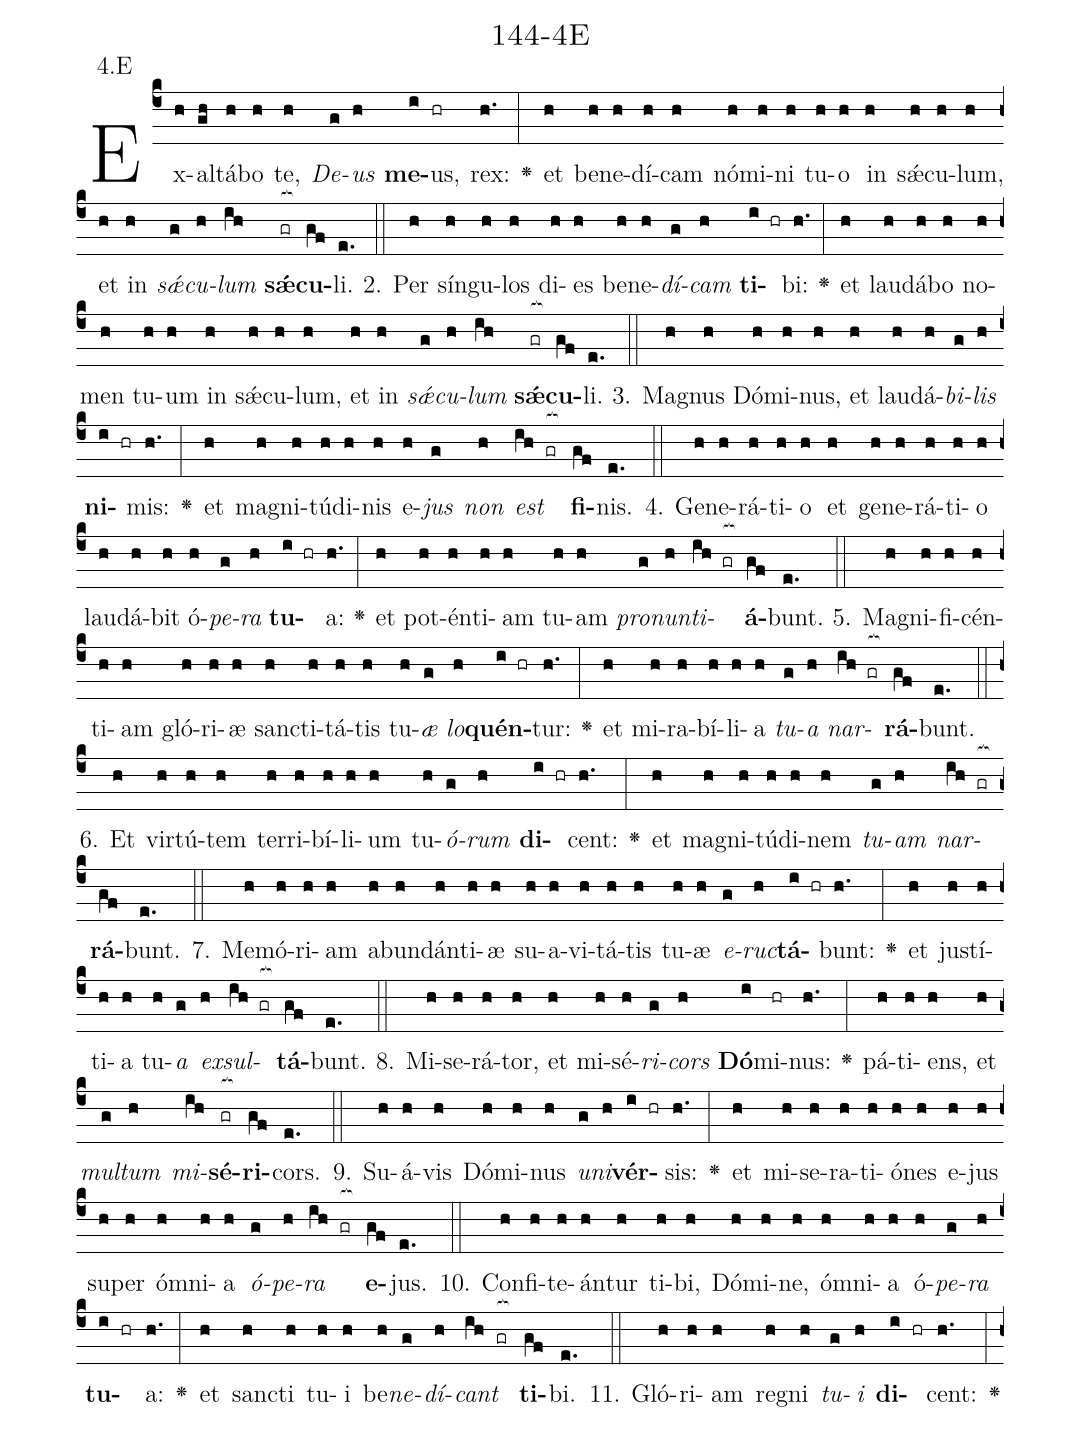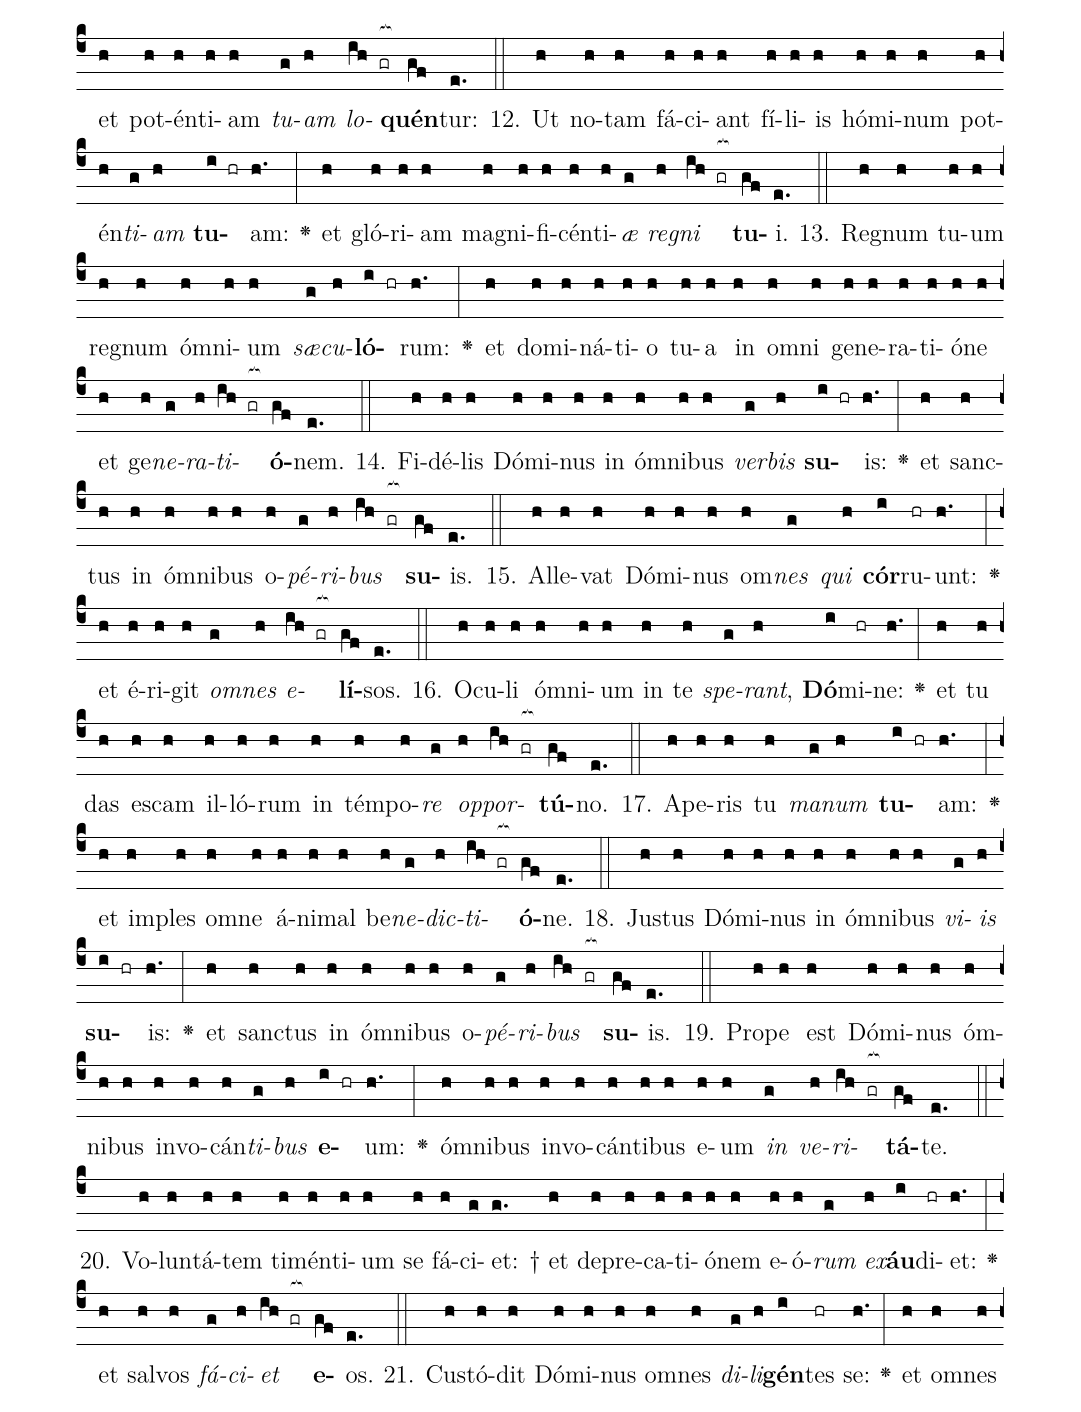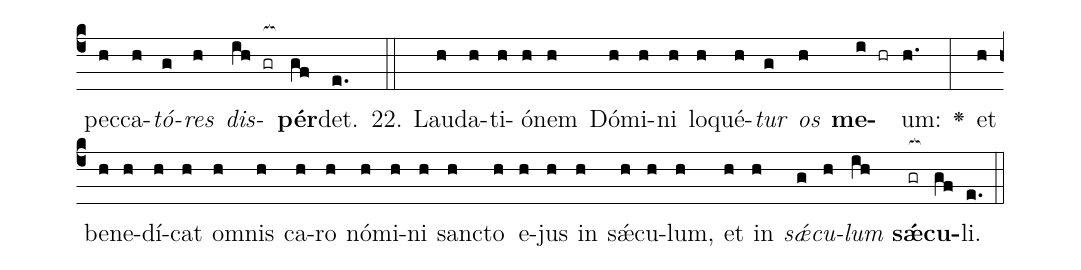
name: 144-4E;
annotation: 4.E;
%%
(c4)Ex(h)al(gh)tá(h)bo(h) te,(h) <i>De</i>(g)<i>us</i>(h) <b>me</b>(i)us,(hr) rex:(h.) <v>\greheightstar</v>(:) et(h) be(h)ne(h)dí(h)cam(h) nó(h)mi(h)ni(h) tu(h)o(h) in(h) sǽ(h)cu(h)lum,(h) et(h) in(h) <i>sǽ</i>(g)<i>cu</i>(h)<i>lum</i>(ih) <b>sǽ</b>(gr[ocb:1{])<b>cu</b>(gf[ocb:0}])li.(e.) (::)
2. Per(h) sín(h)gu(h)los(h) di(h)es(h) be(h)ne(h)<i>dí</i>(g)<i>cam</i>(h) <b>ti</b>(i hr)bi:(h.) <v>\greheightstar</v>(:) et(h) lau(h)dá(h)bo(h) no(h)men(h) tu(h)um(h) in(h) sǽ(h)cu(h)lum,(h) et(h) in(h) <i>sǽ</i>(g)<i>cu</i>(h)<i>lum</i>(ih) <b>sǽ</b>(gr[ocb:1{])<b>cu</b>(gf[ocb:0}])li.(e.) (::)
3. Ma(h)gnus(h) Dó(h)mi(h)nus,(h) et(h) lau(h)dá(h)<i>bi</i>(g)<i>lis</i>(h) <b>ni</b>(i hr)mis:(h.) <v>\greheightstar</v>(:) et(h) ma(h)gni(h)tú(h)di(h)nis(h) e(h)<i>jus</i>(g) <i>non</i>(h) <i>est</i>(ih gr[ocb:1{]) <b>fi</b>(gf[ocb:0}])nis.(e.) (::)
4. Ge(h)ne(h)rá(h)ti(h)o(h) et(h) ge(h)ne(h)rá(h)ti(h)o(h) lau(h)dá(h)bit(h) ó(h)<i>pe</i>(g)<i>ra</i>(h) <b>tu</b>(i hr)a:(h.) <v>\greheightstar</v>(:) et(h) pot(h)én(h)ti(h)am(h) tu(h)am(h) <i>pro</i>(g)<i>nun</i>(h)<i>ti</i>(ih gr[ocb:1{])<b>á</b>(gf[ocb:0}])bunt.(e.) (::)
5. Ma(h)gni(h)fi(h)cén(h)ti(h)am(h) gló(h)ri(h)æ(h) sanc(h)ti(h)tá(h)tis(h) tu(h)<i>æ</i>(g) <i>lo</i>(h)<b>quén</b>(i hr)tur:(h.) <v>\greheightstar</v>(:) et(h) mi(h)ra(h)bí(h)li(h)a(h) <i>tu</i>(g)<i>a</i>(h) <i>nar</i>(ih gr[ocb:1{])<b>rá</b>(gf[ocb:0}])bunt.(e.) (::)
6. Et(h) vir(h)tú(h)tem(h) ter(h)ri(h)bí(h)li(h)um(h) tu(h)<i>ó</i>(g)<i>rum</i>(h) <b>di</b>(i hr)cent:(h.) <v>\greheightstar</v>(:) et(h) ma(h)gni(h)tú(h)di(h)nem(h) <i>tu</i>(g)<i>am</i>(h) <i>nar</i>(ih gr[ocb:1{])<b>rá</b>(gf[ocb:0}])bunt.(e.) (::)
7. Me(h)mó(h)ri(h)am(h) ab(h)un(h)dán(h)ti(h)æ(h) su(h)a(h)vi(h)tá(h)tis(h) tu(h)æ(h) <i>e</i>(g)<i>ruc</i>(h)<b>tá</b>(i hr)bunt:(h.) <v>\greheightstar</v>(:) et(h) jus(h)tí(h)ti(h)a(h) tu(h)<i>a</i>(g) <i>ex</i>(h)<i>sul</i>(ih gr[ocb:1{])<b>tá</b>(gf[ocb:0}])bunt.(e.) (::)
8. Mi(h)se(h)rá(h)tor,(h) et(h) mi(h)sé(h)<i>ri</i>(g)<i>cors</i>(h) <b>Dó</b>(i)mi(hr)nus:(h.) <v>\greheightstar</v>(:) pá(h)ti(h)ens,(h) et(h) <i>mul</i>(g)<i>tum</i>(h) <i>mi</i>(ih)<b>sé</b>(gr[ocb:1{])<b>ri</b>(gf[ocb:0}])cors.(e.) (::)
9. Su(h)á(h)vis(h) Dó(h)mi(h)nus(h) <i>u</i>(g)<i>ni</i>(h)<b>vér</b>(i hr)sis:(h.) <v>\greheightstar</v>(:) et(h) mi(h)se(h)ra(h)ti(h)ó(h)nes(h) e(h)jus(h) su(h)per(h) óm(h)ni(h)a(h) <i>ó</i>(g)<i>pe</i>(h)<i>ra</i>(ih gr[ocb:1{]) <b>e</b>(gf[ocb:0}])jus.(e.) (::)
10. Con(h)fi(h)te(h)án(h)tur(h) ti(h)bi,(h) Dó(h)mi(h)ne,(h) óm(h)ni(h)a(h) ó(h)<i>pe</i>(g)<i>ra</i>(h) <b>tu</b>(i hr)a:(h.) <v>\greheightstar</v>(:) et(h) sanc(h)ti(h) tu(h)i(h) be(h)<i>ne</i>(g)<i>dí</i>(h)<i>cant</i>(ih gr[ocb:1{]) <b>ti</b>(gf[ocb:0}])bi.(e.) (::)
11. Gló(h)ri(h)am(h) re(h)gni(h) <i>tu</i>(g)<i>i</i>(h) <b>di</b>(i hr)cent:(h.) <v>\greheightstar</v>(:) et(h) pot(h)én(h)ti(h)am(h) <i>tu</i>(g)<i>am</i>(h) <i>lo</i>(ih gr[ocb:1{])<b>quén</b>(gf[ocb:0}])tur:(e.) (::)
12. Ut(h) no(h)tam(h) fá(h)ci(h)ant(h) fí(h)li(h)is(h) hó(h)mi(h)num(h) pot(h)én(h)<i>ti</i>(g)<i>am</i>(h) <b>tu</b>(i hr)am:(h.) <v>\greheightstar</v>(:) et(h) gló(h)ri(h)am(h) ma(h)gni(h)fi(h)cén(h)ti(h)<i>æ</i>(g) <i>re</i>(h)<i>gni</i>(ih gr[ocb:1{]) <b>tu</b>(gf[ocb:0}])i.(e.) (::)
13. Re(h)gnum(h) tu(h)um(h) re(h)gnum(h) óm(h)ni(h)um(h) <i>sæ</i>(g)<i>cu</i>(h)<b>ló</b>(i hr)rum:(h.) <v>\greheightstar</v>(:) et(h) do(h)mi(h)ná(h)ti(h)o(h) tu(h)a(h) in(h) om(h)ni(h) ge(h)ne(h)ra(h)ti(h)ó(h)ne(h) et(h) ge(h)<i>ne</i>(g)<i>ra</i>(h)<i>ti</i>(ih gr[ocb:1{])<b>ó</b>(gf[ocb:0}])nem.(e.) (::)
14. Fi(h)dé(h)lis(h) Dó(h)mi(h)nus(h) in(h) óm(h)ni(h)bus(h) <i>ver</i>(g)<i>bis</i>(h) <b>su</b>(i hr)is:(h.) <v>\greheightstar</v>(:) et(h) sanc(h)tus(h) in(h) óm(h)ni(h)bus(h) o(h)<i>pé</i>(g)<i>ri</i>(h)<i>bus</i>(ih gr[ocb:1{]) <b>su</b>(gf[ocb:0}])is.(e.) (::)
15. Al(h)le(h)vat(h) Dó(h)mi(h)nus(h) om(h)<i>nes</i>(g) <i>qui</i>(h) <b>cór</b>(i)ru(hr)unt:(h.) <v>\greheightstar</v>(:) et(h) é(h)ri(h)git(h) <i>om</i>(g)<i>nes</i>(h) <i>e</i>(ih gr[ocb:1{])<b>lí</b>(gf[ocb:0}])sos.(e.) (::)
16. O(h)cu(h)li(h) óm(h)ni(h)um(h) in(h) te(h) <i>spe</i>(g)<i>rant</i>,(h) <b>Dó</b>(i)mi(hr)ne:(h.) <v>\greheightstar</v>(:) et(h) tu(h) das(h) es(h)cam(h) il(h)ló(h)rum(h) in(h) tém(h)po(h)<i>re</i>(g) <i>op</i>(h)<i>por</i>(ih gr[ocb:1{])<b>tú</b>(gf[ocb:0}])no.(e.) (::)
17. A(h)pe(h)ris(h) tu(h) <i>ma</i>(g)<i>num</i>(h) <b>tu</b>(i hr)am:(h.) <v>\greheightstar</v>(:) et(h) im(h)ples(h) om(h)ne(h) á(h)ni(h)mal(h) be(h)<i>ne</i>(g)<i>dic</i>(h)<i>ti</i>(ih gr[ocb:1{])<b>ó</b>(gf[ocb:0}])ne.(e.) (::)
18. Jus(h)tus(h) Dó(h)mi(h)nus(h) in(h) óm(h)ni(h)bus(h) <i>vi</i>(g)<i>is</i>(h) <b>su</b>(i hr)is:(h.) <v>\greheightstar</v>(:) et(h) sanc(h)tus(h) in(h) óm(h)ni(h)bus(h) o(h)<i>pé</i>(g)<i>ri</i>(h)<i>bus</i>(ih gr[ocb:1{]) <b>su</b>(gf[ocb:0}])is.(e.) (::)
19. Pro(h)pe(h) est(h) Dó(h)mi(h)nus(h) óm(h)ni(h)bus(h) in(h)vo(h)cán(h)<i>ti</i>(g)<i>bus</i>(h) <b>e</b>(i hr)um:(h.) <v>\greheightstar</v>(:) óm(h)ni(h)bus(h) in(h)vo(h)cán(h)ti(h)bus(h) e(h)um(h) <i>in</i>(g) <i>ve</i>(h)<i>ri</i>(ih gr[ocb:1{])<b>tá</b>(gf[ocb:0}])te.(e.) (::)
20. Vo(h)lun(h)tá(h)tem(h) ti(h)mén(h)ti(h)um(h) se(h) fá(h)ci(g)et: †(g.) et(h) de(h)pre(h)ca(h)ti(h)ó(h)nem(h) e(h)ó(h)<i>rum</i>(g) <i>ex</i>(h)<b>áu</b>(i)di(hr)et:(h.) <v>\greheightstar</v>(:) et(h) sal(h)vos(h) <i>fá</i>(g)<i>ci</i>(h)<i>et</i>(ih gr[ocb:1{]) <b>e</b>(gf[ocb:0}])os.(e.) (::)
21. Cus(h)tó(h)dit(h) Dó(h)mi(h)nus(h) om(h)nes(h) <i>di</i>(g)<i>li</i>(h)<b>gén</b>(i)tes(hr) se:(h.) <v>\greheightstar</v>(:) et(h) om(h)nes(h) pec(h)ca(h)<i>tó</i>(g)<i>res</i>(h) <i>dis</i>(ih gr[ocb:1{])<b>pér</b>(gf[ocb:0}])det.(e.) (::)
22. Lau(h)da(h)ti(h)ó(h)nem(h) Dó(h)mi(h)ni(h) lo(h)qué(h)<i>tur</i>(g) <i>os</i>(h) <b>me</b>(i hr)um:(h.) <v>\greheightstar</v>(:) et(h) be(h)ne(h)dí(h)cat(h) om(h)nis(h) ca(h)ro(h) nó(h)mi(h)ni(h) sanc(h)to(h) e(h)jus(h) in(h) sǽ(h)cu(h)lum,(h) et(h) in(h) <i>sǽ</i>(g)<i>cu</i>(h)<i>lum</i>(ih) <b>sǽ</b>(gr[ocb:1{])<b>cu</b>(gf[ocb:0}])li.(e.) (::)
